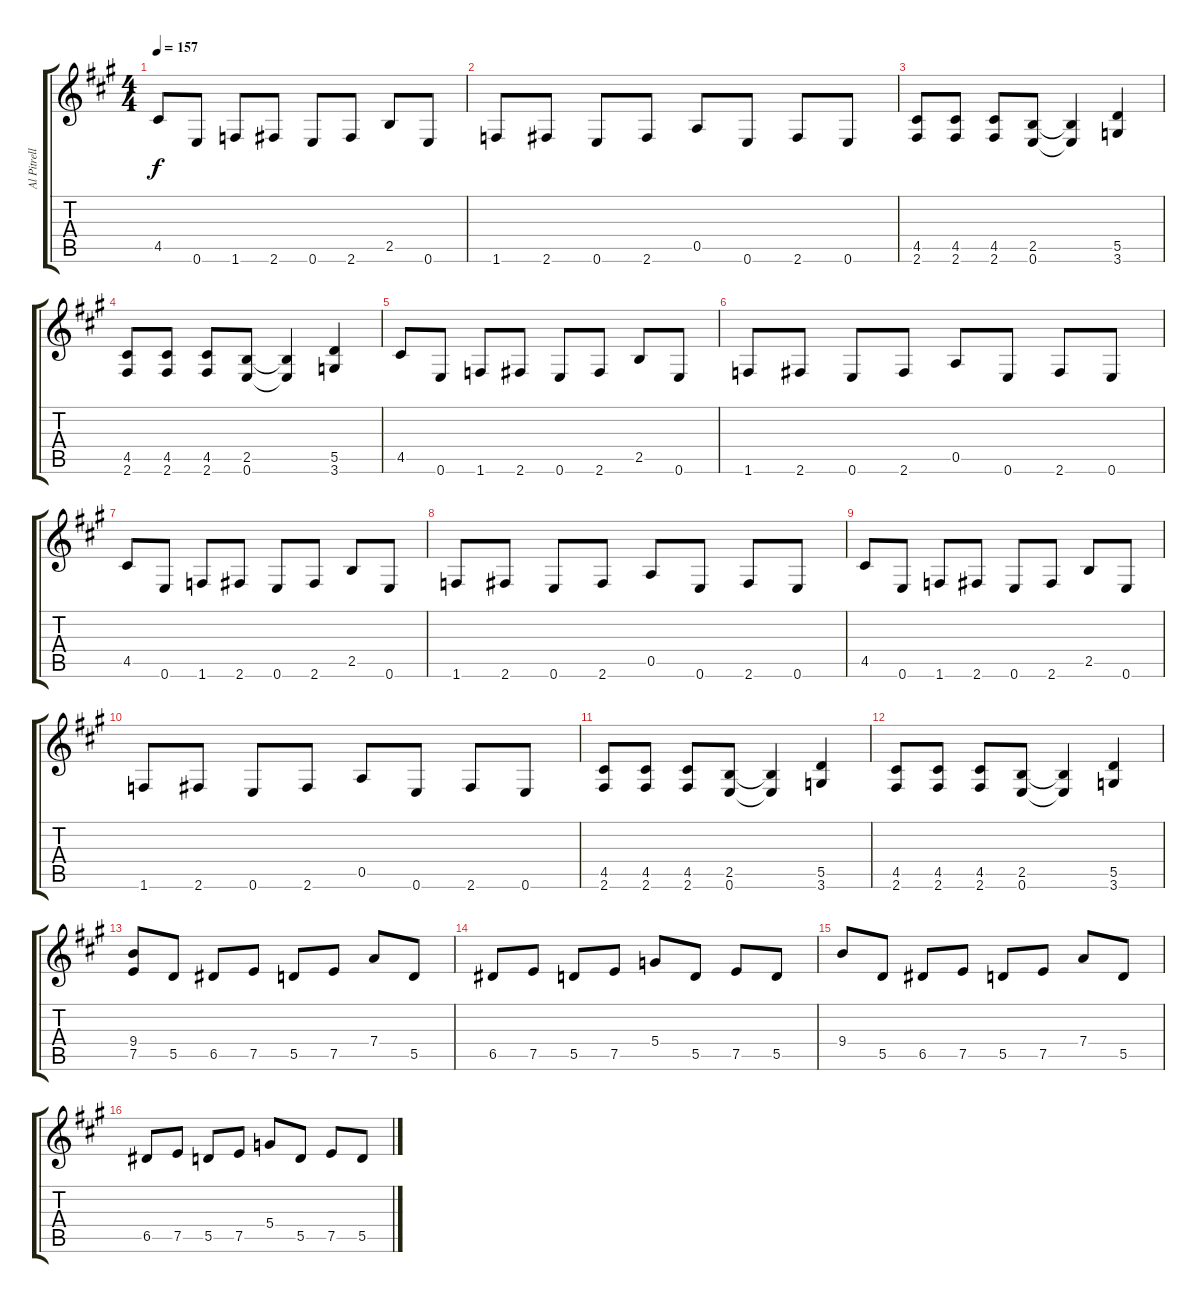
\track ("Al Pitrelli" "Al Pitrell") {instrument overdrivenguitar}
\staff {score tabs}
\tuning (E4 B3 G3 D3 A2 E2) {hide}
\ts (4 4)
\tempo 157
\clef g2
\ks a
4.5.8{dy f} 0.6.8 1.6.8 2.6.8 0.6.8 2.6.8 2.5.8 0.6.8 |
1.6.8 2.6.8 0.6.8 2.6.8 0.5.8 0.6.8 2.6.8 0.6.8 |
(4.5 2.6).8 (4.5 2.6).8 (4.5 2.6).8 (2.5 0.6).8 (2.5{t} 0.6{t}).4 (5.5 3.6).4 |
(4.5 2.6).8 (4.5 2.6).8 (4.5 2.6).8 (2.5 0.6).8 (2.5{t} 0.6{t}).4 (5.5 3.6).4 |
4.5.8 0.6.8 1.6.8 2.6.8 0.6.8 2.6.8 2.5.8 0.6.8 |
1.6.8 2.6.8 0.6.8 2.6.8 0.5.8 0.6.8 2.6.8 0.6.8 |
4.5.8 0.6.8 1.6.8 2.6.8 0.6.8 2.6.8 2.5.8 0.6.8 |
1.6.8 2.6.8 0.6.8 2.6.8 0.5.8 0.6.8 2.6.8 0.6.8 |
4.5.8 0.6.8 1.6.8 2.6.8 0.6.8 2.6.8 2.5.8 0.6.8 |
1.6.8 2.6.8 0.6.8 2.6.8 0.5.8 0.6.8 2.6.8 0.6.8 |
(4.5 2.6).8 (4.5 2.6).8 (4.5 2.6).8 (2.5 0.6).8 (2.5{t} 0.6{t}).4 (5.5 3.6).4 |
(4.5 2.6).8 (4.5 2.6).8 (4.5 2.6).8 (2.5 0.6).8 (2.5{t} 0.6{t}).4 (5.5 3.6).4 |
(9.4 7.5).8 5.5.8 6.5.8 7.5.8 5.5.8 7.5.8 7.4.8 5.5.8 |
6.5.8 7.5.8 5.5.8 7.5.8 5.4.8 5.5.8 7.5.8 5.5.8 |
9.4.8 5.5.8 6.5.8 7.5.8 5.5.8 7.5.8 7.4.8 5.5.8 |
6.5.8 7.5.8 5.5.8 7.5.8 5.4.8 5.5.8 7.5.8 5.5.8
